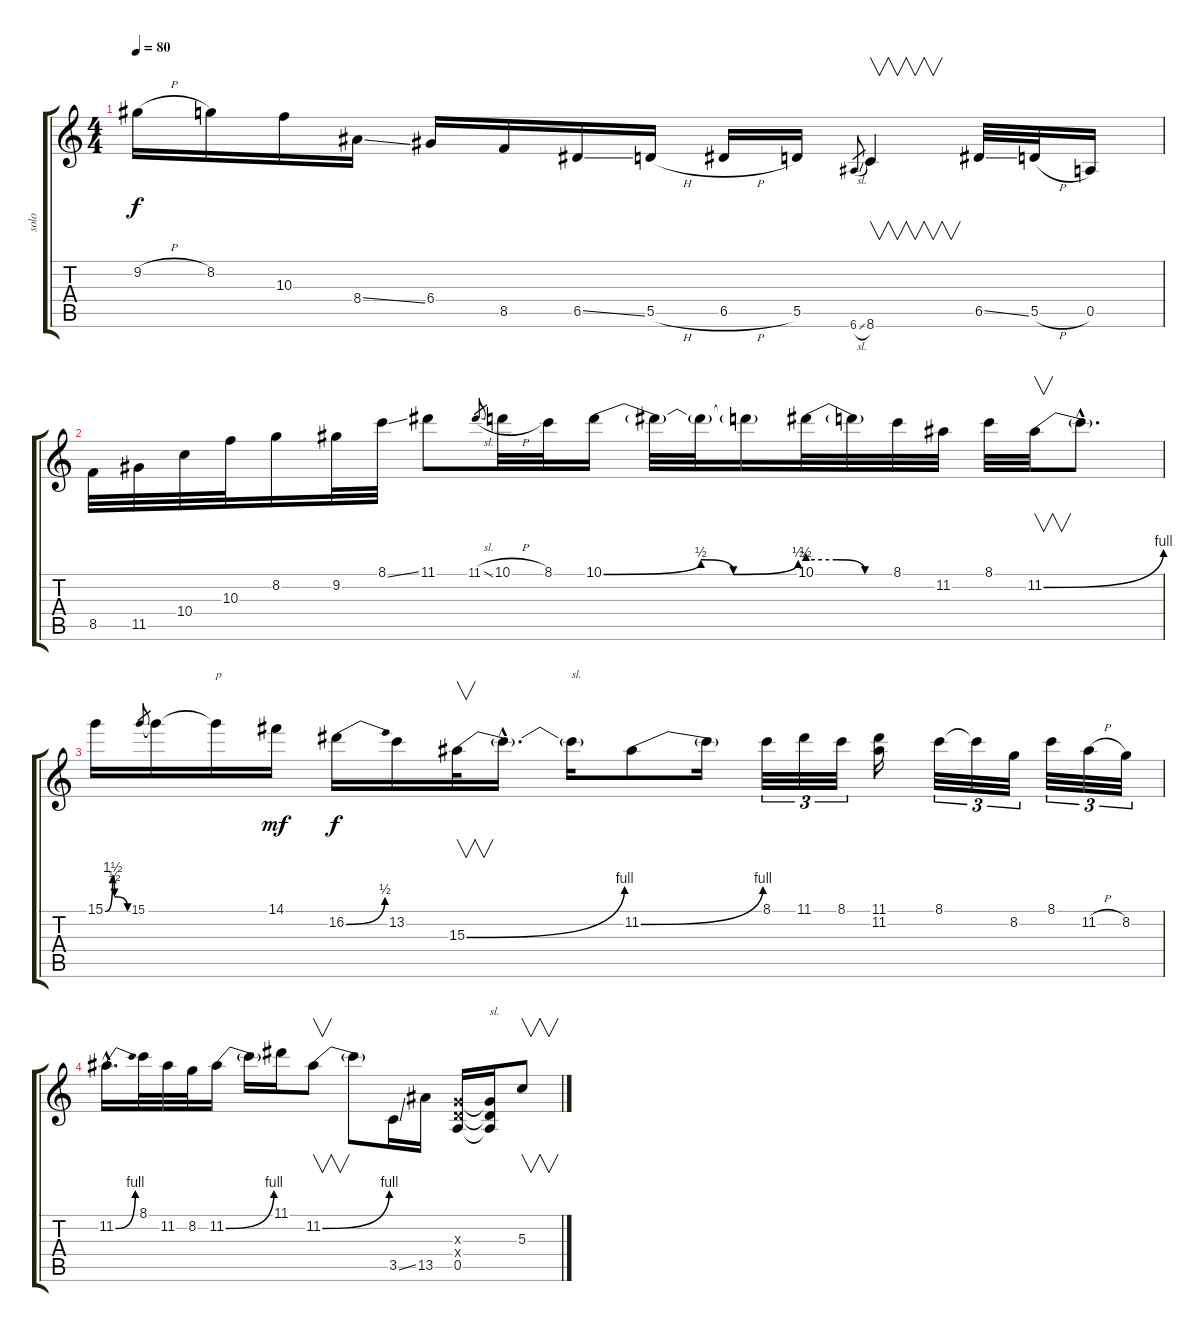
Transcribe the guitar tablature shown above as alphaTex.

\track ("solo" "solo") {instrument distortionguitar}
\staff {score tabs}
\tuning (E4 B3 G3 D3 A2 E2) {hide}
\ts (4 4)
\tempo 80
\clef g2
\ks c
9.2{h}.16{dy f instrument distortionguitar} 8.2.16 10.3.16 8.4{ss}.16 6.4.16 8.5.16 6.5{ss}.16 5.5{h}.16 6.5{h}.16 5.5.16 6.6{sl}.8{gr} 8.6.4{v} 6.5{ss}.32 5.5{h}.32 0.5.16 |
8.5.32 11.5.32 10.4.32 10.3.32 8.2.16 9.2.32 8.1{ss}.32 11.1.8 11.1{sl}.8{gr} 10.1{h}.32 8.1.32 10.1{be (custom 0 0 30 2 40 0 60 2)}.16 10.1{t}.32 10.1{t}.32 10.1{t}.16 10.1{be (custom 0 2 20 2 40 0 60 0)}.32 10.1{t}.32 8.1.32 11.2.32 8.1.32 11.2{be (bend 0 0 60 4)}.32{v} 11.2{hac t}.8{d} |
15.1{be (custom 0 0 20 6 25 2 60 0)}.16 15.1.8{gr} 15.1{t}.16 15.1{t}.16{txt "p"} 14.1.16{dy mf} 16.2{be (bend 0 0 60 2)}.16{dy f} 13.2.16 15.3{be (bend 0 0 60 4)}.32{v} 15.3{hac t}.16{d} 15.3{t}.16{txt "sl."} 11.2{be (bend 0 0 60 4)}.8 11.2{t}.16 8.1.32{tu (3 2)} 11.1.32{tu (3 2)} 8.1.32{tu (3 2)} (11.1 11.2).16 8.1.32{tu (3 2)} 8.1{t}.32{tu (3 2)} 8.2.32{tu (3 2)} 8.1.32{tu (3 2)} 11.2{h}.32{tu (3 2)} 8.2.32{tu (3 2)} |
11.2{be (bend 0 0 60 4) hac}.16{d} 8.1.32 11.2.32 8.2.32 11.2{be (bend 0 0 60 4)}.16 11.2{t}.16 11.1.16 11.2{be (bend 0 0 60 4)}.8{v} 11.2{t}.8 3.5{ss}.16 13.5.16 (0.3{x} 0.4{x} 0.5).16 (0.3{t} 0.4{t} 0.5{t}).16{txt "sl."} 5.3.8{v}
